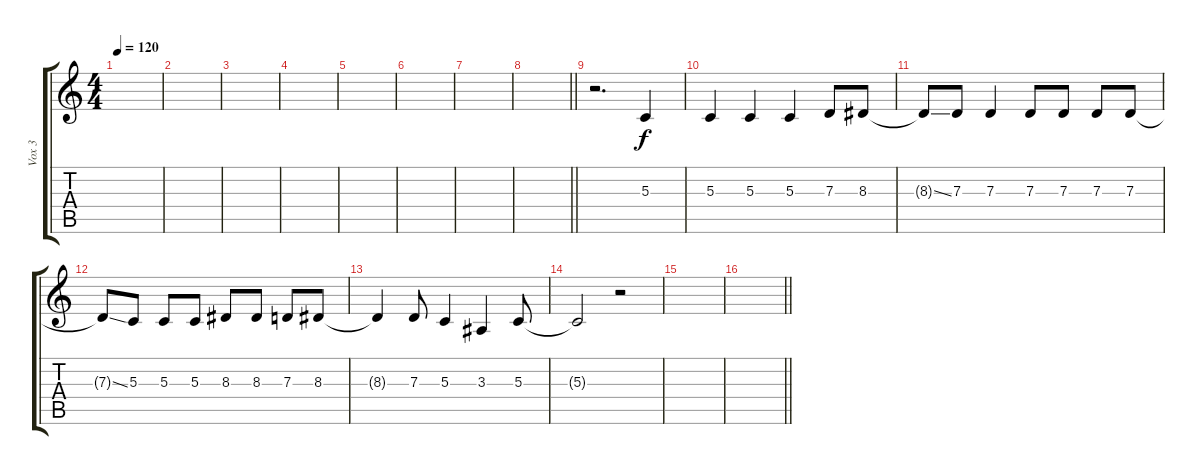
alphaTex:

\track ("Vox 3" "Vox 3") {instrument viola}
\staff {score tabs}
\tuning (E4 B3 G3 D3 A2 E2) {hide}
\ts (4 4)
\section ("" " ")
\tempo 120
\clef g2
\ks c
|
|
|
|
|
|
|
\barLineRight lightlight
|
\section ("" " ")
r.2{d} 5.3.4 |
5.3.4 5.3.4 5.3.4 7.3.8 8.3.8 |
8.3{ss t}.8 7.3.8 7.3.4 7.3.8 7.3.8 7.3.8 7.3.8 |
7.3{ss t}.8 5.3.8 5.3.8 5.3.8 8.3.8 8.3.8 7.3.8 8.3.8 |
8.3{t}.4 7.3.8 5.3.4 3.3.4 5.3.8 |
5.3{t}.2 r.2 |
|
\barLineRight lightlight
